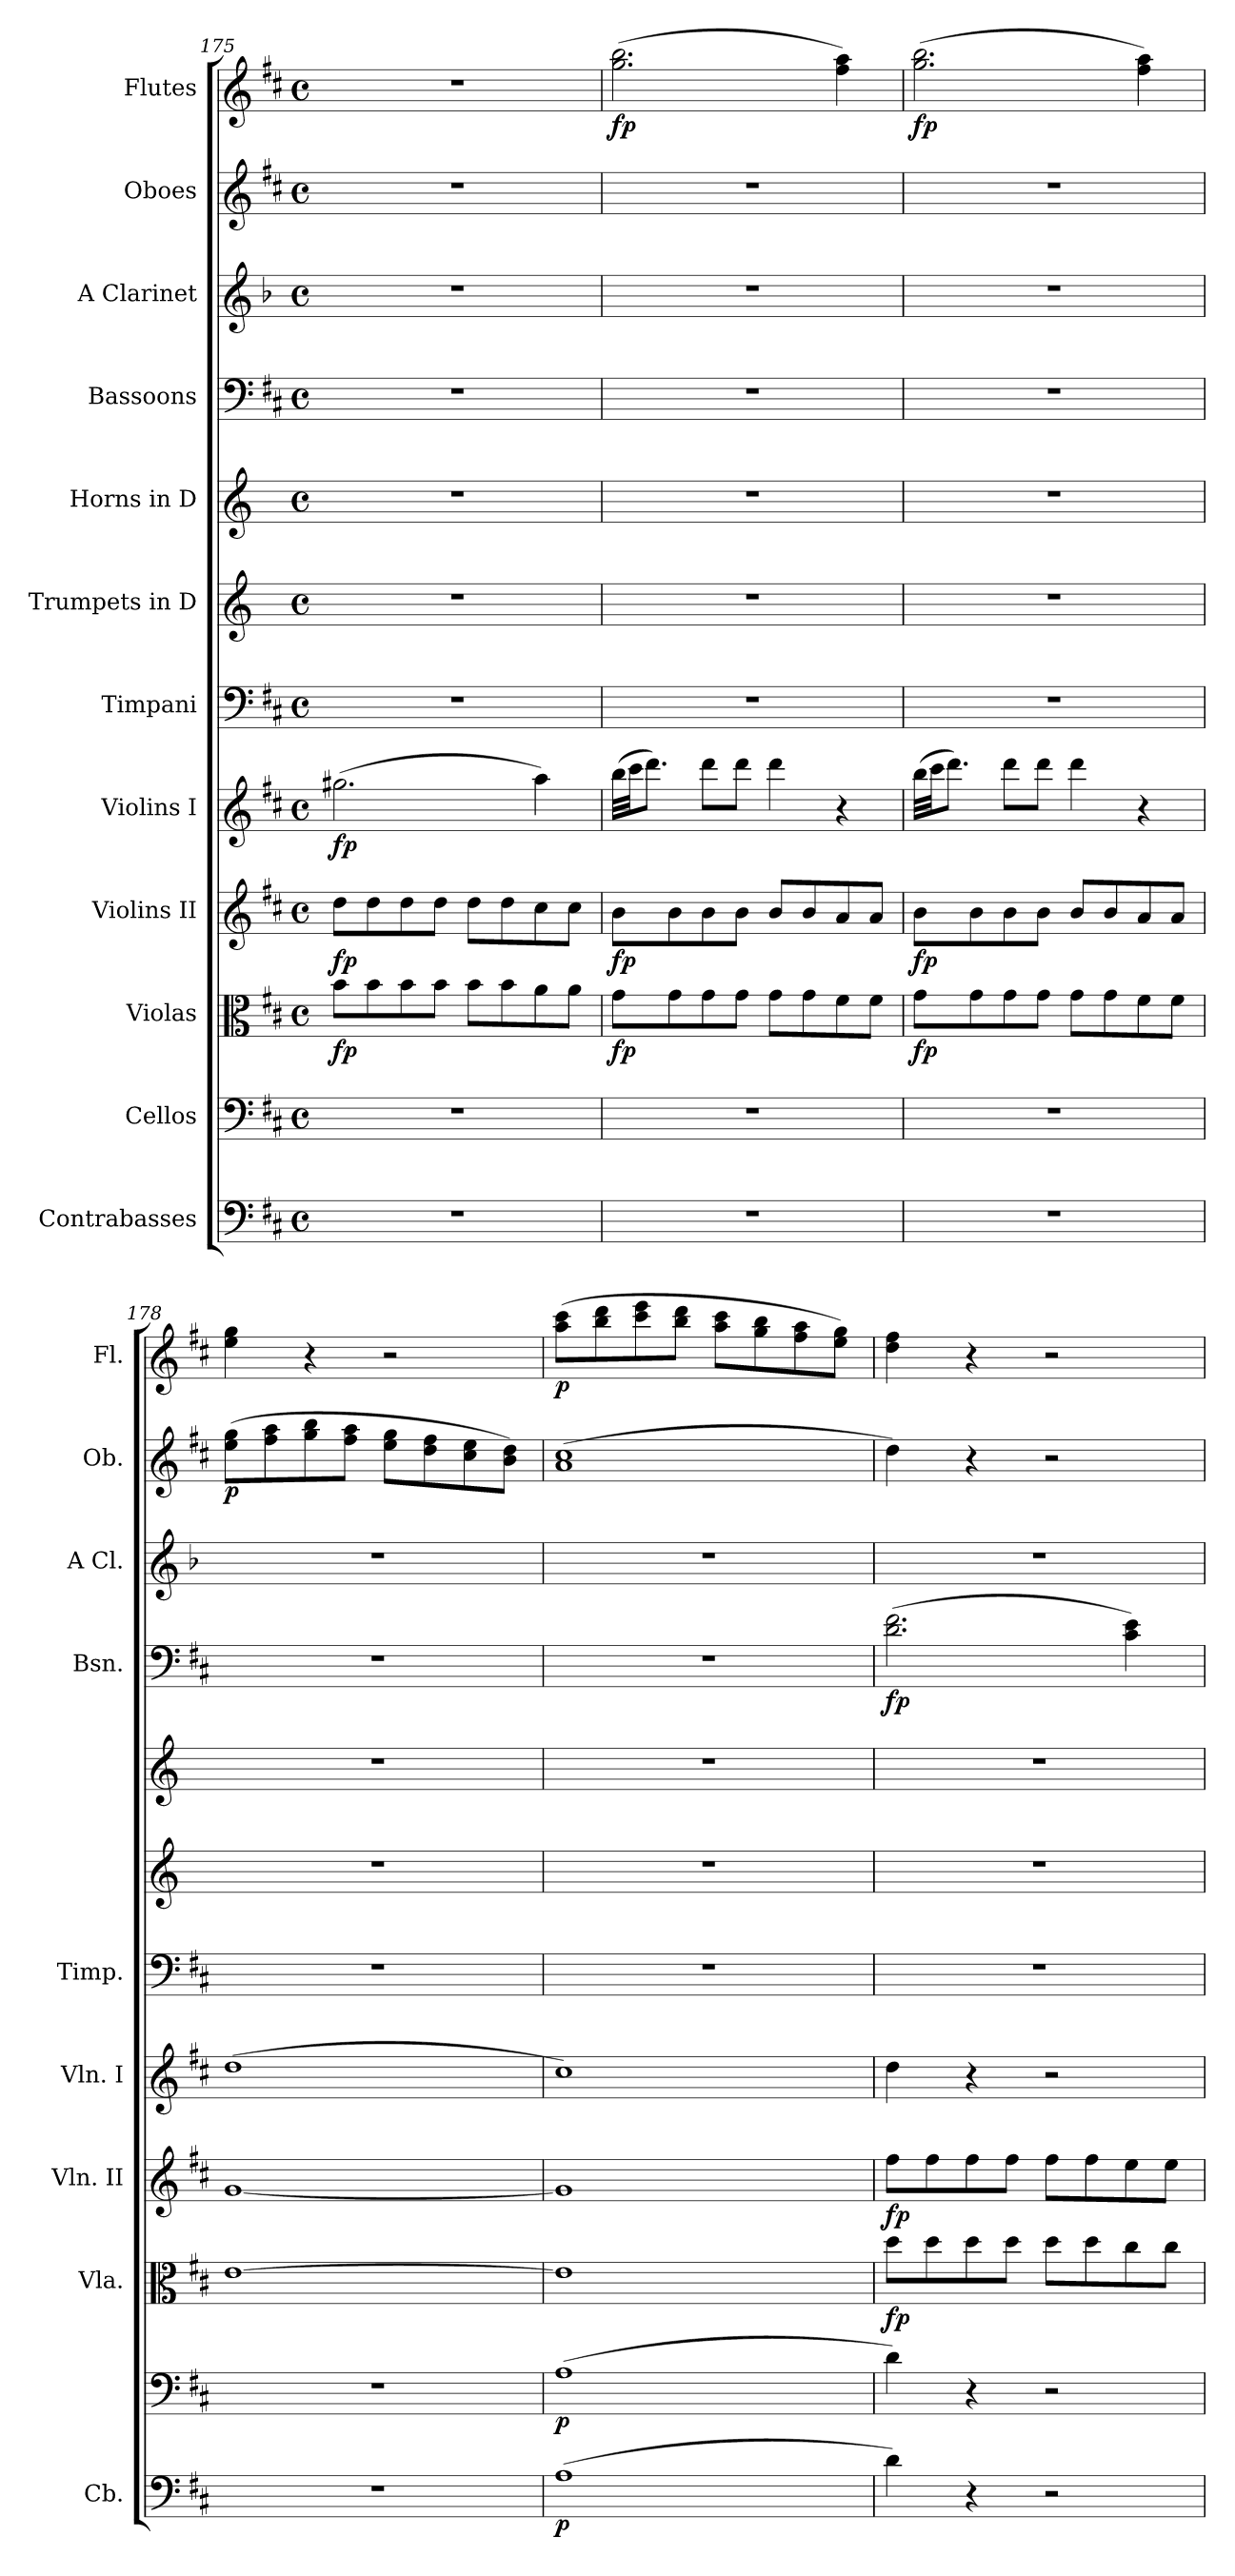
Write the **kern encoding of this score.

**kern	**dynam	**kern	**dynam	**kern	**dynam	**kern	**dynam	**kern	**dynam	**kern	**kern	**kern	**kern	**dynam	**kern	**kern	**dynam	**kern	**dynam
*part12	*part12	*part11	*part11	*part10	*part10	*part9	*part9	*part8	*part8	*part7	*part6	*part5	*part4	*part4	*part3	*part2	*part2	*part1	*part1
*staff12	*staff12	*staff11	*staff11	*staff10	*staff10	*staff9	*staff9	*staff8	*staff8	*staff7	*staff6	*staff5	*staff4	*staff4	*staff3	*staff2	*staff2	*staff1	*staff1
*I"Contrabasses	*	*I"Cellos	*	*I"Violas	*	*I"Violins II	*	*I"Violins I	*	*I"Timpani	*I"Trumpets in D	*I"Horns in D	*I"Bassoons	*	*I"A Clarinet	*I"Oboes	*	*I"Flutes	*
*I'Cb.	*	*	*	*I'Vla.	*	*I'Vln. II	*	*I'Vln. I	*	*I'Timp.	*	*	*I'Bsn.	*	*I'A Cl.	*I'Ob.	*	*I'Fl.	*
*clefF4	*	*clefF4	*	*clefC3	*	*clefG2	*	*clefG2	*	*clefF4	*clefG2	*clefG2	*clefF4	*	*clefG2	*clefG2	*	*clefG2	*
*ITrd7c12	*	*	*	*	*	*	*	*	*	*	*ITrd-1c-2	*ITrd6c10	*	*	*ITrd2c3	*	*	*	*
*k[f#c#]	*	*k[f#c#]	*	*k[f#c#]	*	*k[f#c#]	*	*k[f#c#]	*	*k[f#c#]	*k[f#c#]	*k[f#c#]	*k[f#c#]	*	*k[f#c#]	*k[f#c#]	*	*k[f#c#]	*
*M4/4	*	*M4/4	*	*M4/4	*	*M4/4	*	*M4/4	*	*M4/4	*M4/4	*M4/4	*M4/4	*	*M4/4	*M4/4	*	*M4/4	*
*met(c)	*	*met(c)	*	*met(c)	*	*met(c)	*	*met(c)	*	*met(c)	*met(c)	*met(c)	*met(c)	*	*met(c)	*met(c)	*	*met(c)	*
=175	=175	=175	=175	=175	=175	=175	=175	=175	=175	=175	=175	=175	=175	=175	=175	=175	=175	=175	=175
!	!	!	!	!	!LO:DY:b	!	!LO:DY:b	!	!LO:DY:b	!	!	!	!	!	!	!	!	!	!
1r	.	1r	.	8b\L	fp	8dd\L	fp	(>2.gg#X\	fp	1r	1r	1r	1r	.	1r	1r	.	1r	.
.	.	.	.	8b\	.	8dd\	.	.	.	.	.	.	.	.	.	.	.	.	.
.	.	.	.	8b\	.	8dd\	.	.	.	.	.	.	.	.	.	.	.	.	.
.	.	.	.	8b\J	.	8dd\J	.	.	.	.	.	.	.	.	.	.	.	.	.
.	.	.	.	8b\L	.	8dd\L	.	.	.	.	.	.	.	.	.	.	.	.	.
.	.	.	.	8b\	.	8dd\	.	.	.	.	.	.	.	.	.	.	.	.	.
.	.	.	.	8a\	.	8cc#\	.	4aa\)	.	.	.	.	.	.	.	.	.	.	.
.	.	.	.	8a\J	.	8cc#\J	.	.	.	.	.	.	.	.	.	.	.	.	.
=176	=176	=176	=176	=176	=176	=176	=176	=176	=176	=176	=176	=176	=176	=176	=176	=176	=176	=176	=176
!	!	!	!	!	!LO:DY:b	!	!LO:DY:b	!	!	!	!	!	!	!	!	!	!	!	!LO:DY:b
1r	.	1r	.	8g\L	fp	8b\L	fp	(>32bb\LLL	.	1r	1r	1r	1r	.	1r	1r	.	(>2.gg\ 2.bb\	fp
.	.	.	.	.	.	.	.	32ccc#\JJ	.	.	.	.	.	.	.	.	.	.	.
.	.	.	.	.	.	.	.	8.ddd\J)	.	.	.	.	.	.	.	.	.	.	.
.	.	.	.	8g\	.	8b\	.	.	.	.	.	.	.	.	.	.	.	.	.
.	.	.	.	8g\	.	8b\	.	8ddd\L	.	.	.	.	.	.	.	.	.	.	.
.	.	.	.	8g\J	.	8b\J	.	8ddd\J	.	.	.	.	.	.	.	.	.	.	.
.	.	.	.	8g\L	.	8b/L	.	4ddd\	.	.	.	.	.	.	.	.	.	.	.
.	.	.	.	8g\	.	8b/	.	.	.	.	.	.	.	.	.	.	.	.	.
.	.	.	.	8f#\	.	8a/	.	4r	.	.	.	.	.	.	.	.	.	4ff#\ 4aa\)	.
.	.	.	.	8f#\J	.	8a/J	.	.	.	.	.	.	.	.	.	.	.	.	.
=177	=177	=177	=177	=177	=177	=177	=177	=177	=177	=177	=177	=177	=177	=177	=177	=177	=177	=177	=177
!	!	!	!	!	!LO:DY:b	!	!LO:DY:b	!	!	!	!	!	!	!	!	!	!	!	!LO:DY:b
1r	.	1r	.	8g\L	fp	8b\L	fp	(>32bb\LLL	.	1r	1r	1r	1r	.	1r	1r	.	(>2.gg\ 2.bb\	fp
.	.	.	.	.	.	.	.	32ccc#\JJ	.	.	.	.	.	.	.	.	.	.	.
.	.	.	.	.	.	.	.	8.ddd\J)	.	.	.	.	.	.	.	.	.	.	.
.	.	.	.	8g\	.	8b\	.	.	.	.	.	.	.	.	.	.	.	.	.
.	.	.	.	8g\	.	8b\	.	8ddd\L	.	.	.	.	.	.	.	.	.	.	.
.	.	.	.	8g\J	.	8b\J	.	8ddd\J	.	.	.	.	.	.	.	.	.	.	.
.	.	.	.	8g\L	.	8b/L	.	4ddd\	.	.	.	.	.	.	.	.	.	.	.
.	.	.	.	8g\	.	8b/	.	.	.	.	.	.	.	.	.	.	.	.	.
.	.	.	.	8f#\	.	8a/	.	4r	.	.	.	.	.	.	.	.	.	4ff#\ 4aa\)	.
.	.	.	.	8f#\J	.	8a/J	.	.	.	.	.	.	.	.	.	.	.	.	.
=178	=178	=178	=178	=178	=178	=178	=178	=178	=178	=178	=178	=178	=178	=178	=178	=178	=178	=178	=178
!	!	!	!	!	!	!	!	!	!	!	!	!	!	!	!	!	!LO:DY:b	!	!
1r	.	1r	.	[1e	.	[1g	.	(>1dd	.	1r	1r	1r	1r	.	1r	(>8ee\ 8gg\L	p	4ee\ 4gg\	.
.	.	.	.	.	.	.	.	.	.	.	.	.	.	.	.	8ff#\ 8aa\	.	.	.
.	.	.	.	.	.	.	.	.	.	.	.	.	.	.	.	8gg\ 8bb\	.	4r	.
.	.	.	.	.	.	.	.	.	.	.	.	.	.	.	.	8ff#\ 8aa\J	.	.	.
.	.	.	.	.	.	.	.	.	.	.	.	.	.	.	.	8ee\ 8gg\L	.	2r	.
.	.	.	.	.	.	.	.	.	.	.	.	.	.	.	.	8dd\ 8ff#\	.	.	.
.	.	.	.	.	.	.	.	.	.	.	.	.	.	.	.	8cc#\ 8ee\	.	.	.
.	.	.	.	.	.	.	.	.	.	.	.	.	.	.	.	8b\ 8dd\J)	.	.	.
=179	=179	=179	=179	=179	=179	=179	=179	=179	=179	=179	=179	=179	=179	=179	=179	=179	=179	=179	=179
!	!LO:DY:b	!	!LO:DY:b	!	!	!	!	!	!	!	!	!	!	!	!	!	!	!	!LO:DY:b
(>1AA	p	(>1A	p	1e]	.	1g]	.	1cc#)	.	1r	1r	1r	1r	.	1r	(>1a 1cc#	.	(>8aa\ 8ccc#\L	p
.	.	.	.	.	.	.	.	.	.	.	.	.	.	.	.	.	.	8bb\ 8ddd\	.
.	.	.	.	.	.	.	.	.	.	.	.	.	.	.	.	.	.	8ccc#\ 8eee\	.
.	.	.	.	.	.	.	.	.	.	.	.	.	.	.	.	.	.	8bb\ 8ddd\J	.
.	.	.	.	.	.	.	.	.	.	.	.	.	.	.	.	.	.	8aa\ 8ccc#\L	.
.	.	.	.	.	.	.	.	.	.	.	.	.	.	.	.	.	.	8gg\ 8bb\	.
.	.	.	.	.	.	.	.	.	.	.	.	.	.	.	.	.	.	8ff#\ 8aa\	.
.	.	.	.	.	.	.	.	.	.	.	.	.	.	.	.	.	.	8ee\ 8gg\J)	.
!!LO:PB:g=z
=180	=180	=180	=180	=180	=180	=180	=180	=180	=180	=180	=180	=180	=180	=180	=180	=180	=180	=180	=180
!	!	!	!	!	!LO:DY:b	!	!LO:DY:b	!	!	!	!	!	!	!LO:DY:b	!	!	!	!	!
4D\)	.	4d\)	.	8dd\L	fp	8ff#\L	fp	4dd\	.	1r	1r	1r	(>2.d\ 2.f#\	fp	1r	4dd\)	.	4dd\ 4ff#\	.
.	.	.	.	8dd\	.	8ff#\	.	.	.	.	.	.	.	.	.	.	.	.	.
4r	.	4r	.	8dd\	.	8ff#\	.	4r	.	.	.	.	.	.	.	4r	.	4r	.
.	.	.	.	8dd\J	.	8ff#\J	.	.	.	.	.	.	.	.	.	.	.	.	.
2r	.	2r	.	8dd\L	.	8ff#\L	.	2r	.	.	.	.	.	.	.	2r	.	2r	.
.	.	.	.	8dd\	.	8ff#\	.	.	.	.	.	.	.	.	.	.	.	.	.
.	.	.	.	8cc#\	.	8ee\	.	.	.	.	.	.	4c#\ 4e\)	.	.	.	.	.	.
.	.	.	.	8cc#\J	.	8ee\J	.	.	.	.	.	.	.	.	.	.	.	.	.
=	=	=	=	=	=	=	=	=	=	=	=	=	=	=	=	=	=	=	=
*-	*-	*-	*-	*-	*-	*-	*-	*-	*-	*-	*-	*-	*-	*-	*-	*-	*-	*-	*-
